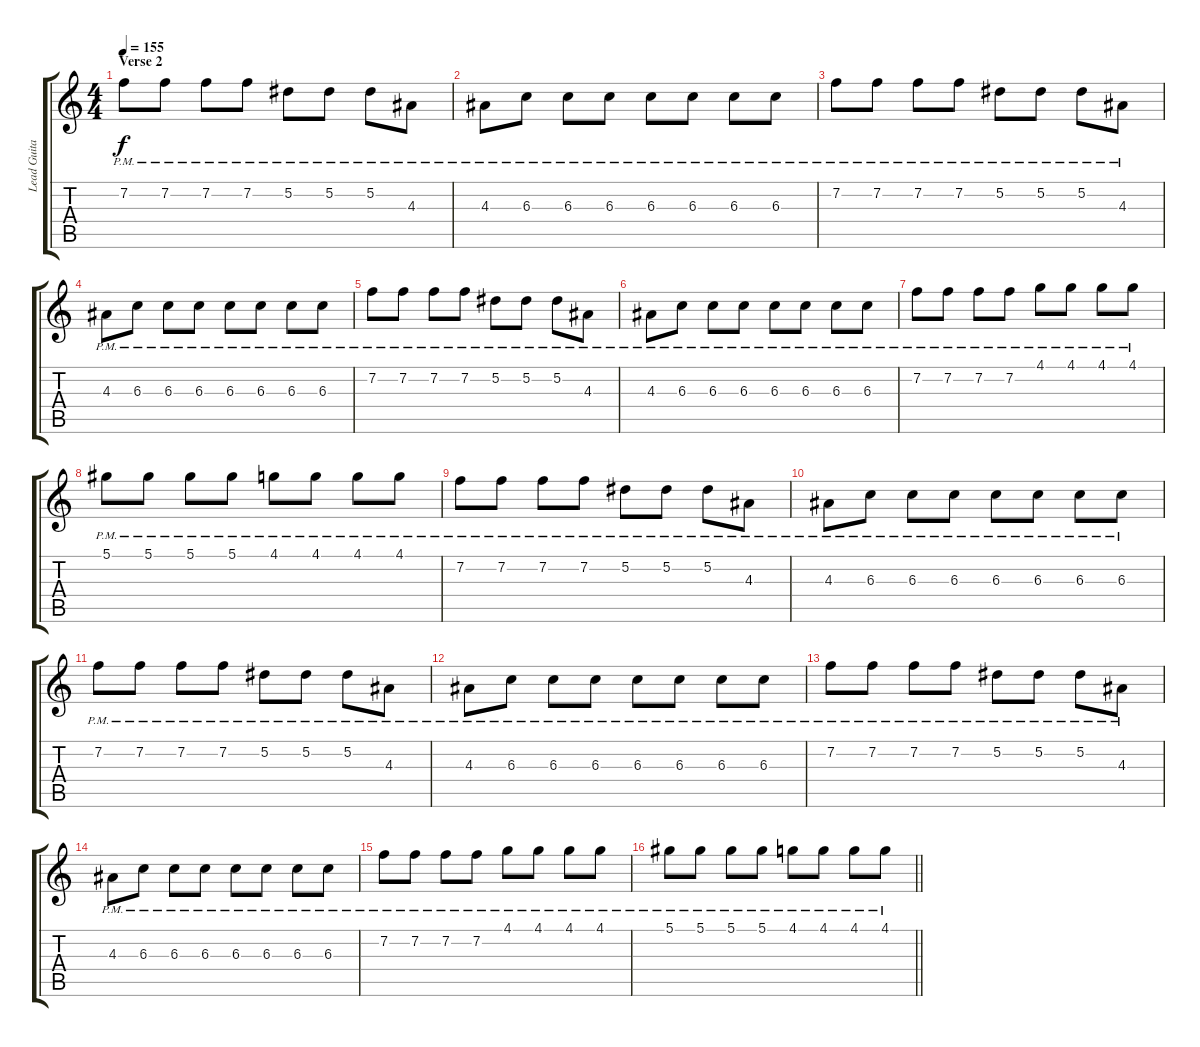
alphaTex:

\track ("Lead Guitar" "Lead Guita") {instrument distortionguitar}
\staff {score tabs}
\tuning (Eb4 Bb3 Gb3 Db3 Ab2 Db2) {hide}
\ts (4 4)
\section ("" "Verse 2")
\tempo 155
\clef g2
\ks c
7.2{pm}.8{dy f} 7.2{pm}.8 7.2{pm}.8 7.2{pm}.8 5.2{pm}.8 5.2{pm}.8 5.2{pm}.8 4.3{pm}.8 |
4.3{pm}.8 6.3{pm}.8 6.3{pm}.8 6.3{pm}.8 6.3{pm}.8 6.3{pm}.8 6.3{pm}.8 6.3{pm}.8 |
7.2{pm}.8 7.2{pm}.8 7.2{pm}.8 7.2{pm}.8 5.2{pm}.8 5.2{pm}.8 5.2{pm}.8 4.3{pm}.8 |
4.3{pm}.8 6.3{pm}.8 6.3{pm}.8 6.3{pm}.8 6.3{pm}.8 6.3{pm}.8 6.3{pm}.8 6.3{pm}.8 |
7.2{pm}.8 7.2{pm}.8 7.2{pm}.8 7.2{pm}.8 5.2{pm}.8 5.2{pm}.8 5.2{pm}.8 4.3{pm}.8 |
4.3{pm}.8 6.3{pm}.8 6.3{pm}.8 6.3{pm}.8 6.3{pm}.8 6.3{pm}.8 6.3{pm}.8 6.3{pm}.8 |
7.2{pm}.8 7.2{pm}.8 7.2{pm}.8 7.2{pm}.8 4.1{pm}.8 4.1{pm}.8 4.1{pm}.8 4.1{pm}.8 |
5.1{pm}.8 5.1{pm}.8 5.1{pm}.8 5.1{pm}.8 4.1{pm}.8 4.1{pm}.8 4.1{pm}.8 4.1{pm}.8 |
7.2{pm}.8 7.2{pm}.8 7.2{pm}.8 7.2{pm}.8 5.2{pm}.8 5.2{pm}.8 5.2{pm}.8 4.3{pm}.8 |
4.3{pm}.8 6.3{pm}.8 6.3{pm}.8 6.3{pm}.8 6.3{pm}.8 6.3{pm}.8 6.3{pm}.8 6.3{pm}.8 |
7.2{pm}.8 7.2{pm}.8 7.2{pm}.8 7.2{pm}.8 5.2{pm}.8 5.2{pm}.8 5.2{pm}.8 4.3{pm}.8 |
4.3{pm}.8 6.3{pm}.8 6.3{pm}.8 6.3{pm}.8 6.3{pm}.8 6.3{pm}.8 6.3{pm}.8 6.3{pm}.8 |
7.2{pm}.8 7.2{pm}.8 7.2{pm}.8 7.2{pm}.8 5.2{pm}.8 5.2{pm}.8 5.2{pm}.8 4.3{pm}.8 |
4.3{pm}.8 6.3{pm}.8 6.3{pm}.8 6.3{pm}.8 6.3{pm}.8 6.3{pm}.8 6.3{pm}.8 6.3{pm}.8 |
7.2{pm}.8 7.2{pm}.8 7.2{pm}.8 7.2{pm}.8 4.1{pm}.8 4.1{pm}.8 4.1{pm}.8 4.1{pm}.8 |
\barLineRight lightlight
5.1{pm}.8 5.1{pm}.8 5.1{pm}.8 5.1{pm}.8 4.1{pm}.8 4.1{pm}.8 4.1{pm}.8 4.1{pm}.8
